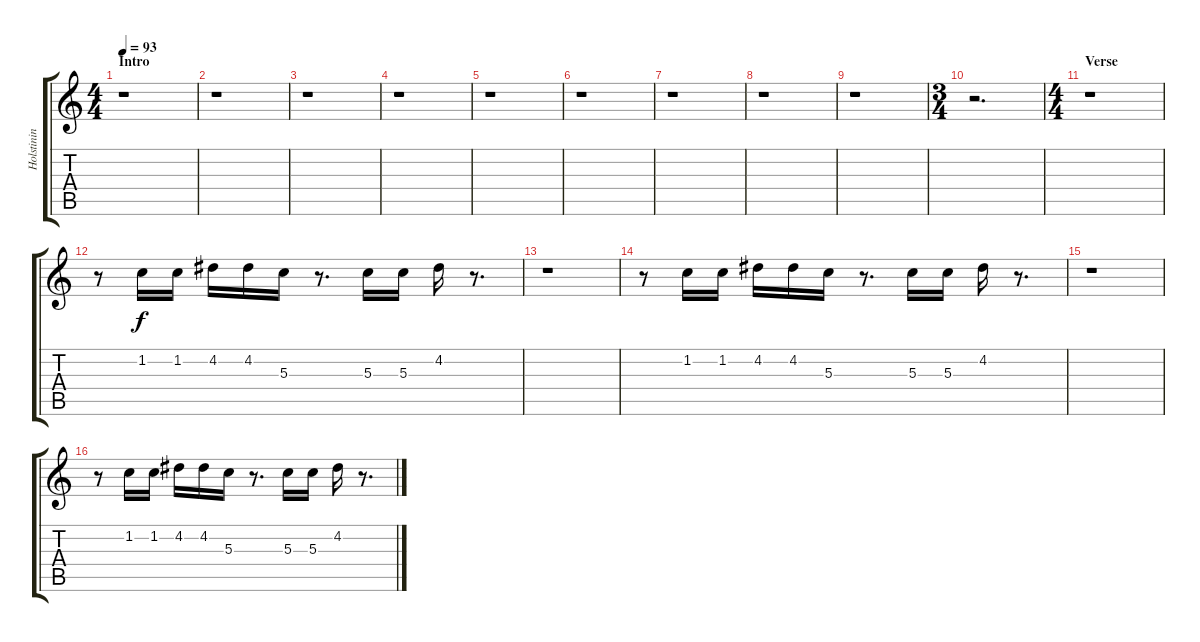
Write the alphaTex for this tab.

\track ("Holstinin" "Holstinin") {instrument distortionguitar}
\staff {score tabs}
\tuning (E4 B3 G3 D3 A2 E2) {hide}
\ts (4 4)
\section ("" "Intro")
\tempo 93
\clef g2
\ks c
r.1{dy f instrument distortionguitar} |
r.1 |
r.1 |
r.1 |
r.1 |
r.1 |
r.1 |
r.1 |
r.1 |
\ts (3 4)
r.2{d} |
\ts (4 4)
\section ("" "Verse")
r.1 |
r.8 1.2.16 1.2.16 4.2.16 4.2.16 5.3.16 r.8{d} 5.3.16 5.3.16 4.2.16 r.8{d} |
r.1 |
r.8 1.2.16 1.2.16 4.2.16 4.2.16 5.3.16 r.8{d} 5.3.16 5.3.16 4.2.16 r.8{d} |
r.1 |
r.8 1.2.16 1.2.16 4.2.16 4.2.16 5.3.16 r.8{d} 5.3.16 5.3.16 4.2.16 r.8{d}
